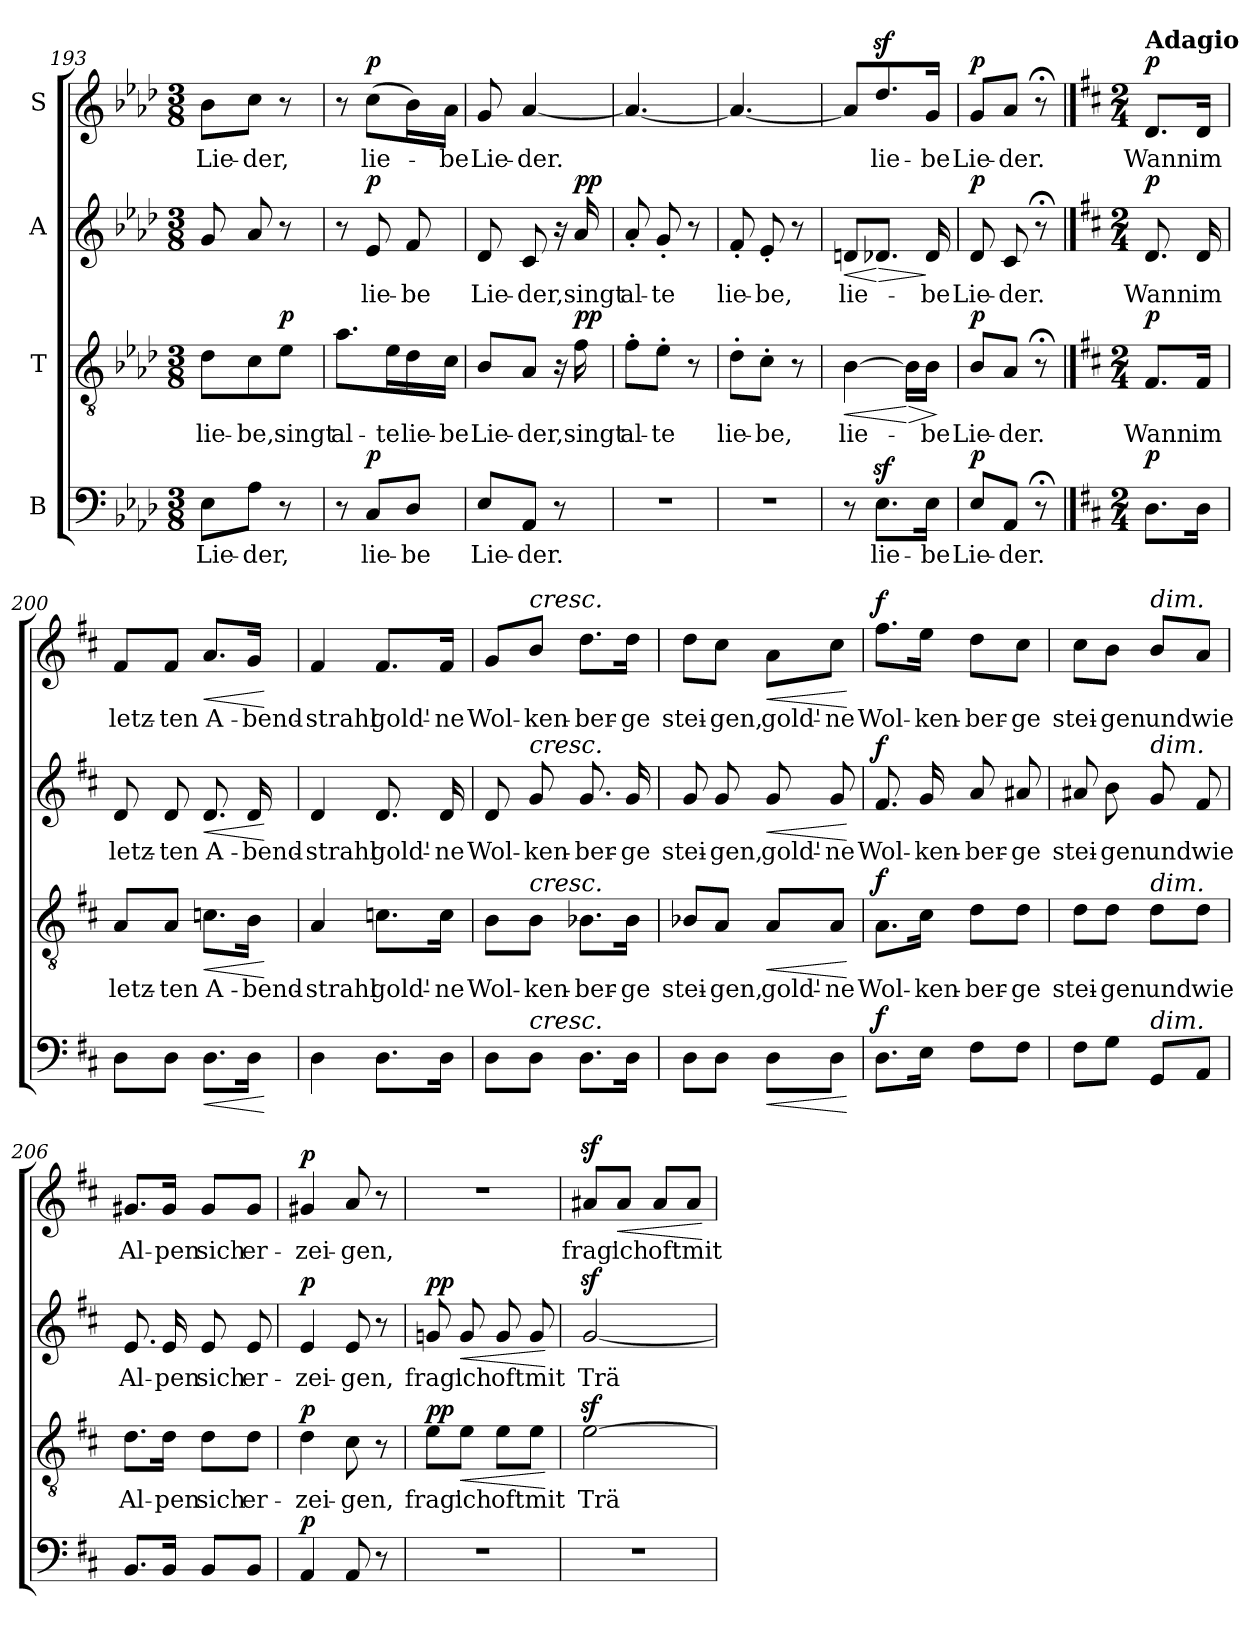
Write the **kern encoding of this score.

**kern	**text	**dynam	**kern	**text	**dynam	**kern	**text	**dynam	**kern	**text	**dynam
*part4	*part4	*part4	*part3	*part3	*part3	*part2	*part2	*part2	*part1	*part1	*part1
*staff4	*staff4	*staff4	*staff3	*staff3	*staff3	*staff2	*staff2	*staff2	*staff1	*staff1	*staff1
*I"B	*	*	*I"T	*	*	*I"A	*	*	*I"S	*	*
*clefF4	*	*	*clefGv2	*	*	*clefG2	*	*	*clefG2	*	*
*k[b-e-a-d-]	*	*	*k[b-e-a-d-]	*	*	*k[b-e-a-d-]	*	*	*k[b-e-a-d-]	*	*
*M3/8	*	*	*M3/8	*	*	*M3/8	*	*	*M3/8	*	*
=193	=193	=193	=193	=193	=193	=193	=193	=193	=193	=193	=193
8E-\L	Lie-	.	8d-\L	lie-	.	8g/	.	.	8b-\L	Lie-	.
8A-\J	-der,	.	8c\	-be,	.	8a-/	.	.	8cc\J	-der,	.
!	!	!	!	!	!LO:DY:a	!	!	!	!	!	!
8r	.	.	8e-\J	singt	p	8r	.	.	8r	.	.
!!LO:LB:g=z
=194	=194	=194	=194	=194	=194	=194	=194	=194	=194	=194	=194
8r	.	.	8.a-\L	al-	.	8r	.	.	8r	.	.
!	!	!LO:DY:a	!	!	!	!	!	!LO:DY:a	!	!	!LO:DY:a
8C/L	lie-	p	.	.	.	8e-/	lie-	p	(8cc\L	lie-	p
.	.	.	16e-\L	-te	.	.	.	.	.	.	.
8D-/J	-be	.	16d-\	lie-	.	8f/	-be	.	16b-\L)	.	.
.	.	.	16c\JJ	-be	.	.	.	.	16a-\JJ	-be	.
=195	=195	=195	=195	=195	=195	=195	=195	=195	=195	=195	=195
8E-/L	Lie-	.	8B-/L	Lie-	.	8d-/	Lie-	.	8g/	Lie-	.
8AA-/J	-der.	.	8A-/J	-der,	.	8c/	-der,	.	[4a-/	-der.	.
8r	.	.	16r	.	.	16r	.	.	.	.	.
!	!	!	!	!	!LO:DY:a	!	!	!LO:DY:a	!	!	!
.	.	.	16f\	singt	pp	16a-/	singt	pp	.	.	.
=196	=196	=196	=196	=196	=196	=196	=196	=196	=196	=196	=196
4.r	.	.	8f'\L	al-	.	8a-'/	al-	.	4.a-/_	.	.
.	.	.	8e-'\J	-te	.	8g'/	-te	.	.	.	.
.	.	.	8r	.	.	8r	.	.	.	.	.
=197	=197	=197	=197	=197	=197	=197	=197	=197	=197	=197	=197
4.r	.	.	8d-'\L	lie-	.	8f'/	lie-	.	4.a-/_	.	.
.	.	.	8c'\J	-be,	.	8e-'/	-be,	.	.	.	.
.	.	.	8r	.	.	8r	.	.	.	.	.
=198	=198	=198	=198	=198	=198	=198	=198	=198	=198	=198	=198
!	!	!	!	!	!LO:HP:b	!	!	!LO:HP:b	!	!	!
8r	.	.	[4B-\	lie-	<	8dn/L	lie-	<	8a-/L]	.	.
!	!	!	!	!	!	!	!	!LO:HP:n=1:b	!	!	!
8.E-z>\L	lie-	.	.	.	.	8.d-X/J	.	[ >	8.dd-z>/	lie-	.
!	!	!	!	!	!LO:HP:n=1:b	!	!	!	!	!	!
.	.	.	16B-\LL]	.	[ >	.	.	.	.	.	.
16E-\Jk	-be	.	16B-\JJ	-be	.	16d-/	-be	]	16g/Jk	-be	.
.	.	.	.	.	]	.	.	.	.	.	.
=199	=199	=199	=199	=199	=199	=199	=199	=199	=199	=199	=199
!	!	!LO:DY:a	!	!	!LO:DY:a	!	!	!LO:DY:a	!	!	!LO:DY:a
8E-/L	Lie-	p	8B-/L	Lie-	p	8d-/	Lie-	p	8g/L	Lie-	p
8AA-/J	-der.	.	8A-/J	-der.	.	8c/	-der.	.	8a-/J	-der.	.
8r;<	.	.	8r;<	.	.	8r;<	.	.	8r;<	.	.
!!LO:PB:g=z
==199X6	==199X6	==199X6	==199X6	==199X6	==199X6	==199X6	==199X6	==199X6	==199X6	==199X6	==199X6
*k[f#c#]	*	*	*k[f#c#]	*	*	*k[f#c#]	*	*	*k[f#c#]	*	*
*M2/4	*	*	*M2/4	*	*	*M2/4	*	*	*M2/4	*	*
!	!	!	!	!	!	!	!	!	!LO:TX:a:B:t=Adagio	!	!
!	!	!LO:DY:a	!	!	!LO:DY:a	!	!	!LO:DY:a	!	!	!LO:DY:a
8.D\L	.	p	8.F#/L	Wann	p	8.d/	Wann	p	8.d/L	Wann	p
16D\Jk	.	.	16F#/Jk	im	.	16d/	im	.	16d/Jk	im	.
=200	=200	=200	=200	=200	=200	=200	=200	=200	=200	=200	=200
8D\L	.	.	8A/L	letz-	.	8d/	letz-	.	8f#/L	letz-	.
8D\J	.	.	8A/J	-ten	.	8d/	-ten	.	8f#/J	-ten	.
!	!	!LO:HP:b	!	!	!LO:HP:b	!	!	!LO:HP:b	!	!	!LO:HP:b
8.D\L	.	<	8.cn\L	A-	<	8.d/	A-	<	8.a/L	A-	<
16D\Jk	.	.	16B\Jk	-bend-	.	16d/	-bend-	.	16g/Jk	-bend-	.
.	.	[	.	.	[	.	.	[	.	.	[
=201	=201	=201	=201	=201	=201	=201	=201	=201	=201	=201	=201
4D\	.	.	4A/	-strahl	.	4d/	-strahl	.	4f#/	-strahl	.
8.D\L	.	.	8.cn\L	gold'-	.	8.d/	gold'-	.	8.f#/L	gold'-	.
16D\Jk	.	.	16c\Jk	-ne	.	16d/	-ne	.	16f#/Jk	-ne	.
=202	=202	=202	=202	=202	=202	=202	=202	=202	=202	=202	=202
8D\L	.	.	8B\L	Wol-	.	8d/	Wol-	.	8g/L	Wol-	.
!	!	!	!	!	!	!	!	!	!LO:TX:a:i:t=cresc.	!	!
!	!	!	!	!	!	!LO:TX:a:i:t=cresc.	!	!	!	!	!
!	!	!	!LO:TX:a:i:t=cresc.	!	!	!	!	!	!	!	!
!LO:TX:a:i:t=cresc.	!	!	!	!	!	!	!	!	!	!	!
8D\J	.	.	8B\J	-ken-	.	8g/	-ken-	.	8b/J	-ken-	.
8.D\L	.	.	8.B-X\L	-ber-	.	8.g/	-ber-	.	8.dd\L	-ber-	.
16D\Jk	.	.	16B-\Jk	-ge	.	16g/	-ge	.	16dd\Jk	-ge	.
=203	=203	=203	=203	=203	=203	=203	=203	=203	=203	=203	=203
8D\L	.	.	8B-X/L	stei-	.	8g/	stei-	.	8dd\L	stei-	.
8D\J	.	.	8A/J	-gen,	.	8g/	-gen,	.	8cc#\J	-gen,	.
!	!	!LO:HP:b	!	!	!LO:HP:b	!	!	!LO:HP:b	!	!	!LO:HP:b
8D\L	.	<	8A/L	gold'-	<	8g/	gold'-	<	8a\L	gold'-	<
8D\J	.	.	8A/J	-ne	.	8g/	-ne	.	8cc#\J	-ne	.
.	.	[	.	.	[	.	.	[	.	.	[
!!LO:LB:g=z
=204	=204	=204	=204	=204	=204	=204	=204	=204	=204	=204	=204
!	!	!LO:DY:a	!	!	!LO:DY:a	!	!	!LO:DY:a	!	!	!LO:DY:a
8.D\L	.	f	8.A\L	Wol-	f	8.f#/	Wol-	f	8.ff#\L	Wol-	f
16E\Jk	.	.	16c#\Jk	-ken-	.	16g/	-ken-	.	16ee\Jk	-ken-	.
8F#\L	.	.	8d\L	-ber-	.	8a/	-ber-	.	8dd\L	-ber-	.
8F#\J	.	.	8d\J	-ge	.	8a#X/	-ge	.	8cc#\J	-ge	.
=205	=205	=205	=205	=205	=205	=205	=205	=205	=205	=205	=205
8F#\L	.	.	8d\L	stei-	.	8a#X/	stei-	.	8cc#\L	stei-	.
8G\J	.	.	8d\J	-gen	.	8b\	-gen	.	8b\J	-gen	.
!	!	!	!	!	!	!	!	!	!LO:TX:a:i:t=dim.	!	!
!	!	!	!	!	!	!LO:TX:a:i:t=dim.	!	!	!	!	!
!	!	!	!LO:TX:a:i:t=dim.	!	!	!	!	!	!	!	!
!LO:TX:a:i:t=dim.	!	!	!	!	!	!	!	!	!	!	!
8GG/L	.	.	8d\L	und	.	8g/	und	.	8b/L	und	.
8AA/J	.	.	8d\J	wie	.	8f#/	wie	.	8a/J	wie	.
=206	=206	=206	=206	=206	=206	=206	=206	=206	=206	=206	=206
8.BB/L	.	.	8.d\L	Al-	.	8.e/	Al-	.	8.g#X/L	Al-	.
16BB/Jk	.	.	16d\Jk	-pen	.	16e/	-pen	.	16g#/Jk	-pen	.
8BB/L	.	.	8d\L	sich	.	8e/	sich	.	8g#/L	sich	.
8BB/J	.	.	8d\J	er-	.	8e/	er-	.	8g#/J	er-	.
=207	=207	=207	=207	=207	=207	=207	=207	=207	=207	=207	=207
!	!	!LO:DY:a	!	!	!LO:DY:a	!	!	!LO:DY:a	!	!	!LO:DY:a
4AA/	.	p	4d\	-zei-	p	4e/	-zei-	p	4g#X/	-zei-	p
8AA/	.	.	8c#\	-gen,	.	8e/	-gen,	.	8a/	-gen,	.
8r	.	.	8r	.	.	8r	.	.	8r	.	.
=208	=208	=208	=208	=208	=208	=208	=208	=208	=208	=208	=208
!	!	!	!	!	!LO:DY:a	!	!	!LO:DY:a	!	!	!
2r	.	.	8e\L	frag'	pp	8gn/	frag'	pp	2r	.	.
!	!	!	!	!	!LO:HP:b	!	!	!LO:HP:b	!	!	!
.	.	.	8e\J	ich	<	8g/	ich	<	.	.	.
.	.	.	8e\L	oft	.	8g/	oft	.	.	.	.
.	.	.	8e\J	mit	.	8g/	mit	.	.	.	.
.	.	.	.	.	[	.	.	[	.	.	.
!!LO:LB:g=z
=209	=209	=209	=209	=209	=209	=209	=209	=209	=209	=209	=209
2r	.	.	[2ez>\	Trä-	.	[2gz>/	Trä-	.	8a#Xz>/L	frag'	.
!	!	!	!	!	!	!	!	!	!	!	!LO:HP:b
.	.	.	.	.	.	.	.	.	8a#/J	ich	<
.	.	.	.	.	.	.	.	.	8a#/L	oft	.
.	.	.	.	.	.	.	.	.	8a#/J	mit	.
.	.	.	.	.	.	.	.	.	.	.	[
=	=	=	=	=	=	=	=	=	=	=	=
*-	*-	*-	*-	*-	*-	*-	*-	*-	*-	*-	*-
